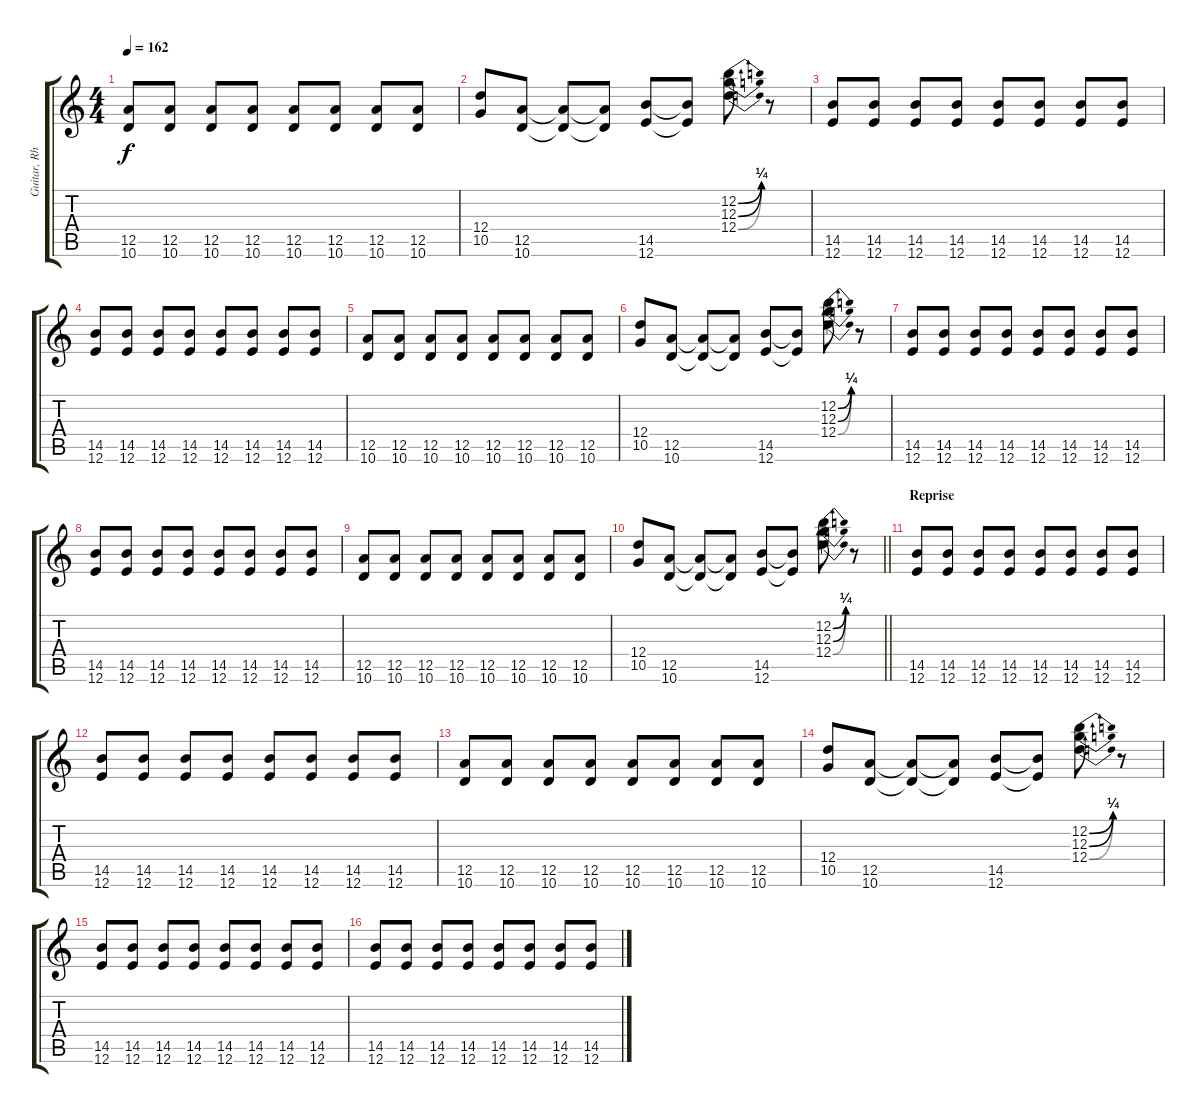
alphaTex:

\track ("Guitar, Rhythm" "Guitar, Rh") {instrument distortionguitar}
\staff {score tabs}
\tuning (E4 B3 G3 D3 A2 E2) {hide}
\ts (4 4)
\tempo 162
\clef g2
\ks c
(12.5 10.6).8{dy f} (12.5 10.6).8 (12.5 10.6).8 (12.5 10.6).8 (12.5 10.6).8 (12.5 10.6).8 (12.5 10.6).8 (12.5 10.6).8 |
(12.4 10.5).8 (12.5 10.6).8 (12.5{t} 10.6{t}).8 (12.5{t} 10.6{t}).8 (14.5 12.6).8 (14.5{t} 12.6{t}).8 (12.2{be (bend 0 0 60 1)} 12.3{be (bend 0 0 60 1)} 12.4{be (bend 0 0 60 1)}).8 r.8 |
(14.5 12.6).8 (14.5 12.6).8 (14.5 12.6).8 (14.5 12.6).8 (14.5 12.6).8 (14.5 12.6).8 (14.5 12.6).8 (14.5 12.6).8 |
(14.5 12.6).8 (14.5 12.6).8 (14.5 12.6).8 (14.5 12.6).8 (14.5 12.6).8 (14.5 12.6).8 (14.5 12.6).8 (14.5 12.6).8 |
(12.5 10.6).8 (12.5 10.6).8 (12.5 10.6).8 (12.5 10.6).8 (12.5 10.6).8 (12.5 10.6).8 (12.5 10.6).8 (12.5 10.6).8 |
(12.4 10.5).8 (12.5 10.6).8 (12.5{t} 10.6{t}).8 (12.5{t} 10.6{t}).8 (14.5 12.6).8 (14.5{t} 12.6{t}).8 (12.2{be (bend 0 0 60 1)} 12.3{be (bend 0 0 60 1)} 12.4{be (bend 0 0 60 1)}).8 r.8 |
(14.5 12.6).8 (14.5 12.6).8 (14.5 12.6).8 (14.5 12.6).8 (14.5 12.6).8 (14.5 12.6).8 (14.5 12.6).8 (14.5 12.6).8 |
(14.5 12.6).8 (14.5 12.6).8 (14.5 12.6).8 (14.5 12.6).8 (14.5 12.6).8 (14.5 12.6).8 (14.5 12.6).8 (14.5 12.6).8 |
(12.5 10.6).8 (12.5 10.6).8 (12.5 10.6).8 (12.5 10.6).8 (12.5 10.6).8 (12.5 10.6).8 (12.5 10.6).8 (12.5 10.6).8 |
\barLineRight lightlight
(12.4 10.5).8 (12.5 10.6).8 (12.5{t} 10.6{t}).8 (12.5{t} 10.6{t}).8 (14.5 12.6).8 (14.5{t} 12.6{t}).8 (12.2{be (bend 0 0 60 1)} 12.3{be (bend 0 0 60 1)} 12.4{be (bend 0 0 60 1)}).8 r.8 |
\section ("" "Reprise")
(14.5 12.6).8 (14.5 12.6).8 (14.5 12.6).8 (14.5 12.6).8 (14.5 12.6).8 (14.5 12.6).8 (14.5 12.6).8 (14.5 12.6).8 |
(14.5 12.6).8 (14.5 12.6).8 (14.5 12.6).8 (14.5 12.6).8 (14.5 12.6).8 (14.5 12.6).8 (14.5 12.6).8 (14.5 12.6).8 |
(12.5 10.6).8 (12.5 10.6).8 (12.5 10.6).8 (12.5 10.6).8 (12.5 10.6).8 (12.5 10.6).8 (12.5 10.6).8 (12.5 10.6).8 |
(12.4 10.5).8 (12.5 10.6).8 (12.5{t} 10.6{t}).8 (12.5{t} 10.6{t}).8 (14.5 12.6).8 (14.5{t} 12.6{t}).8 (12.2{be (bend 0 0 60 1)} 12.3{be (bend 0 0 60 1)} 12.4{be (bend 0 0 60 1)}).8 r.8 |
(14.5 12.6).8 (14.5 12.6).8 (14.5 12.6).8 (14.5 12.6).8 (14.5 12.6).8 (14.5 12.6).8 (14.5 12.6).8 (14.5 12.6).8 |
(14.5 12.6).8 (14.5 12.6).8 (14.5 12.6).8 (14.5 12.6).8 (14.5 12.6).8 (14.5 12.6).8 (14.5 12.6).8 (14.5 12.6).8
